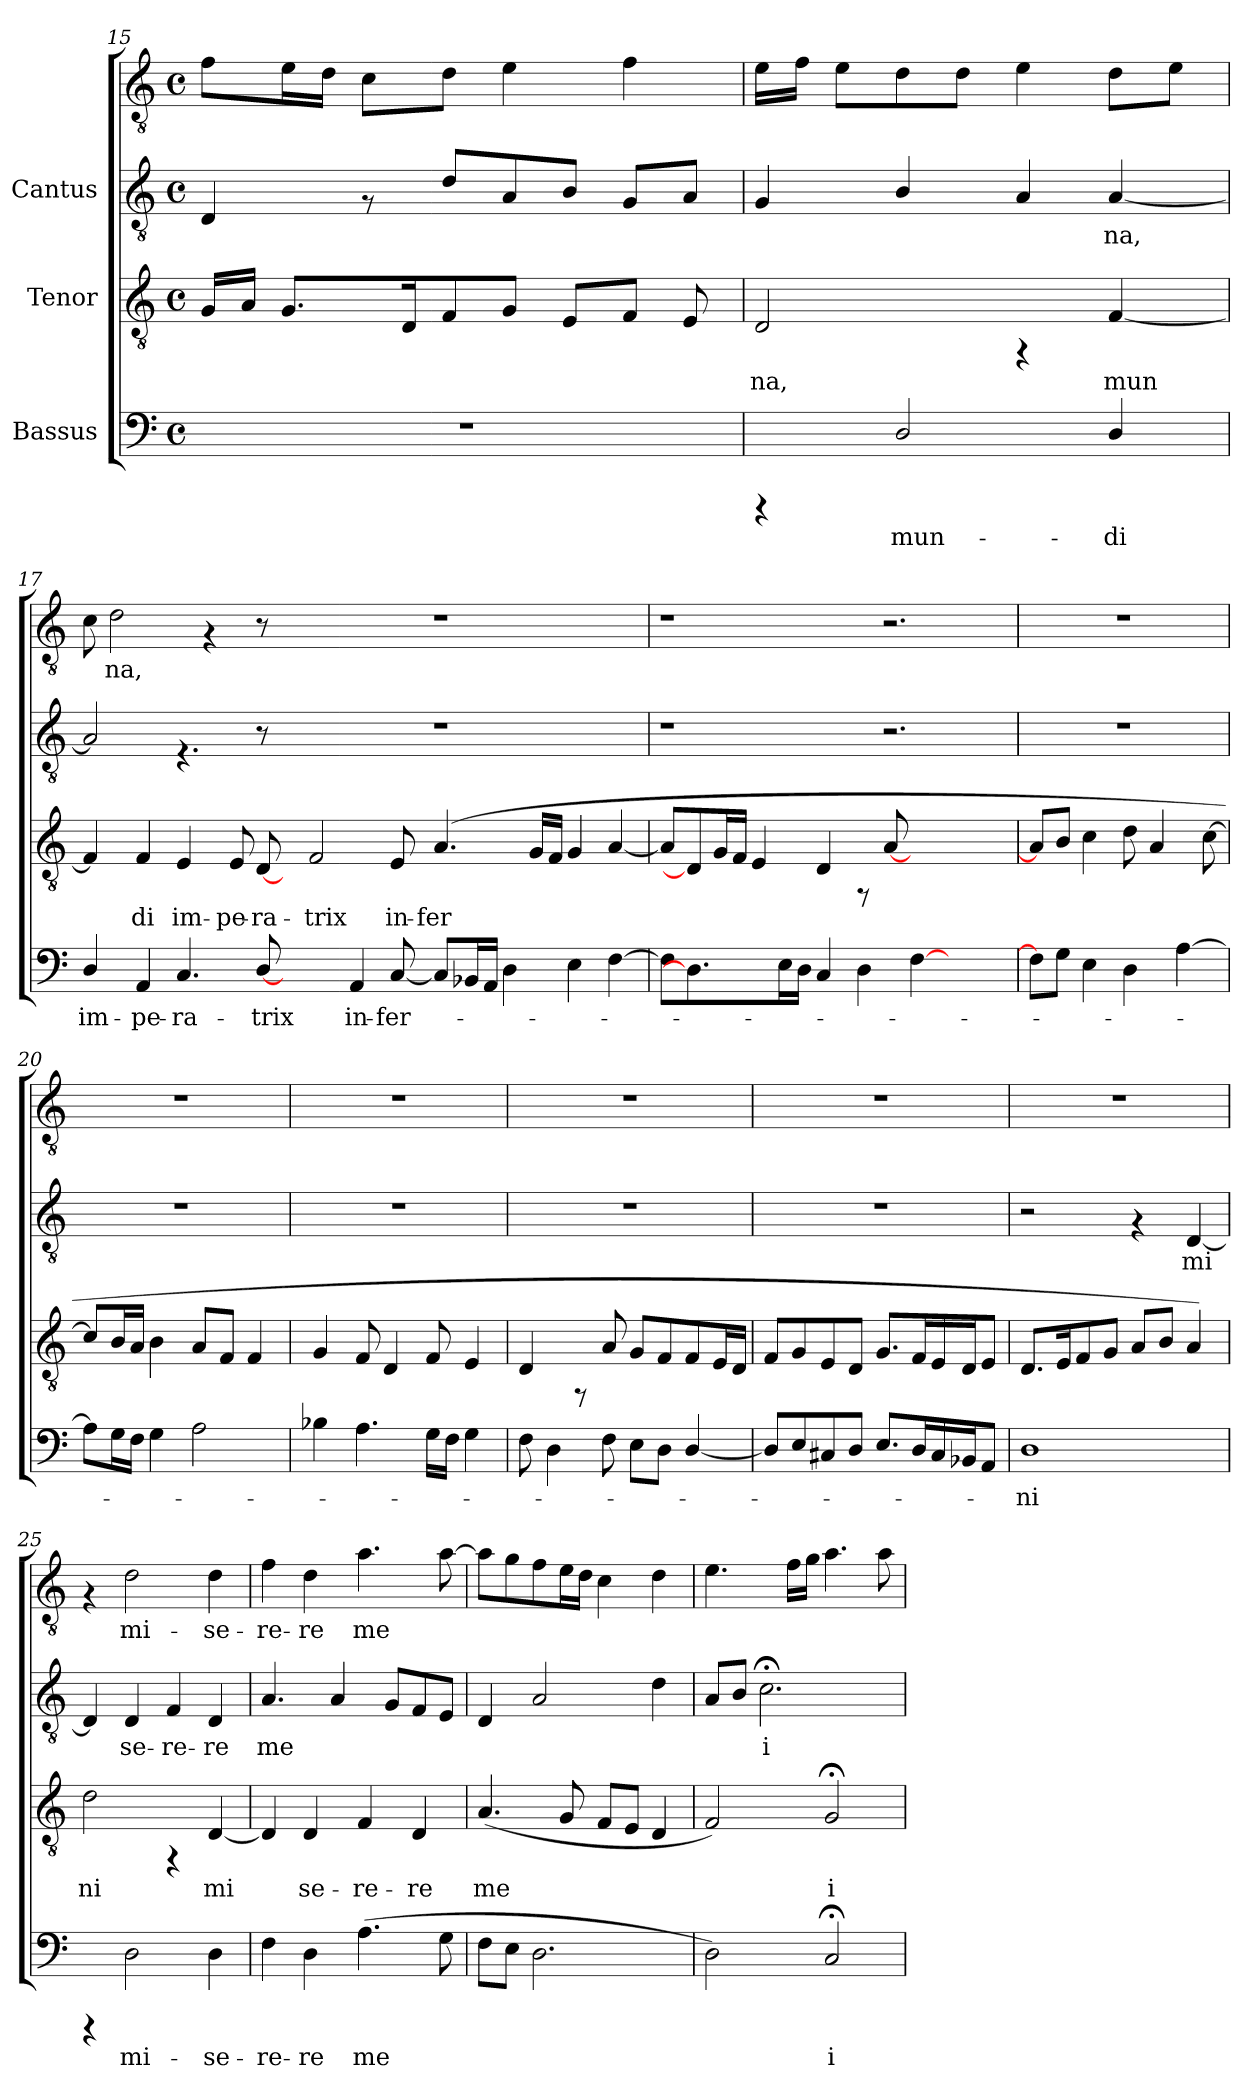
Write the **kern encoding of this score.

**kern	**text	**kern	**text	**kern	**text	**kern	**text
*part3	*part3	*part2	*part2	*part1	*part1	*part1	*part1
*staff4	*staff4	*staff3	*staff3	*staff2	*staff2	*staff1	*staff1
*I"Bassus	*	*I"Tenor	*	*I"Cantus	*	*	*
*clefF4	*	*clefGv2	*	*clefGv2	*	*clefGv2	*
*M4/4	*	*M4/4	*	*M4/4	*	*M4/4	*
*met(c)	*	*met(c)	*	*met(c)	*	*met(c)	*
=15	=15	=15	=15	=15	=15	=15	=15
1r	.	16G/L	.	4D/	.	8f\L	.
.	.	16A/J	.	.	.	.	.
.	.	8.G/L	.	.	.	16e\	.
.	.	.	.	.	.	16d\J	.
.	.	.	.	8rF	.	8c\L	.
.	.	16D/	.	.	.	.	.
.	.	8F/	.	8d/L	.	8d\J	.
.	.	8G/J	.	8A/	.	4e\	.
.	.	8E/L	.	8B/J	.	.	.
.	.	8F/J	.	8G/L	.	4f\	.
.	.	8E/	.	8A/J	.	.	.
=16	=16	=16	=16	=16	=16	=16	=16
!	!	!	!LO:LY:b:cj	!	!LO:LY:b:cj	!	!
4rCCC	.	2D/	-na,	4G/	-	16e\L	.
.	.	.	.	.	.	16f\J	.
.	.	.	.	.	.	8e\L	.
!	!LO:LY:b:cj	!	!	!	!LO:LY:b:cj	!	!
2D/	mun-	.	.	4B/	.	8d\	.
.	.	.	.	.	.	8d\J	.
!	!	!	!	!	!LO:LY:b:cj	!	!
.	.	4rFF	.	4A/	.	4e\	.
!	!LO:LY:b:cj	!	!LO:LY:b:cj	!	!LO:LY:b:cj	!	!
4D/	-di	[<4F/	mun-	[<4A/	na,	8d\L	.
.	.	.	.	.	.	8e\J	.
!!LO:PB:g=z
=17	=17	=17	=17	=17	=17	=17	=17
!	!LO:LY:b:cj	!	!LO:LY:b:cj	!	!	!	!LO:LY:b:cj
4D/	im-	4F/]	-	2A/]	.	8c\	.
!	!	!	!	!	!	!	!LO:LY:b:cj
.	.	.	.	.	.	2d\	na,
!	!LO:LY:b:cj	!	!LO:LY:b:cj	!	!	!	!
4AA/	-pe-	4F/	di	.	.	.	.
!	!LO:LY:b:cj	!	!LO:LY:b:cj	!	!	!	!
4.C/	-ra-	4E/	im-	4.rF	.	.	.
.	.	.	.	.	.	4rF	.
!	!	!	!LO:LY:b:cj	!	!	!	!
.	.	8E/	-pe-	.	.	.	.
!	!LO:LY:b:cj	!	!LO:LY:b:cj	!	!	!	!
[8D/	-trix	[8D/	-ra-	8r	.	8r	.
4.ryy	.	8ryy	.	2.ryy	.	2.ryy	.
!	!	!	!LO:LY:b:cj	!	!	!	!
.	.	2F/	-trix	.	.	.	.
!	!LO:LY:b:cj	!	!	!	!	!	!
4AA/	in-	.	.	.	.	.	.
!	!LO:LY:b:cj	!	!LO:LY:b:cj	!	!	!	!
[<8C/	-fer-	8E/	in-	.	.	.	.
!	!	!	!LO:LY:b:cj	!	!	!	!
8C/L]	.	(<4.A/	-fer-	1r	.	1r	.
16BB-X/	.	.	.	.	.	.	.
16AA/J	.	.	.	.	.	.	.
4D\	.	.	.	.	.	.	.
!	!	!	!LO:LY:b:cj	!	!	!	!
.	.	16G/L	--	.	.	.	.
!	!	!	!LO:LY:b:cj	!	!	!	!
.	.	16F/J	--	.	.	.	.
!	!	!	!LO:LY:b:cj	!	!	!	!
4E\	.	4G/	--	.	.	.	.
!	!	!	!LO:LY:b:cj	!	!	!	!
[>4F\	.	[<4A/	--	.	.	.	.
=18	=18	=18	=18	=18	=18	=18	=18
8F\L]	.	8A/L]	.	1r	.	1r	.
4.D/]	.	8D/]	.	.	.	.	.
.	.	16G/	.	.	.	.	.
.	.	16F/J	.	.	.	.	.
.	.	4E/	.	.	.	.	.
16E\	.	.	.	.	.	.	.
16D\J	.	.	.	.	.	.	.
4C/	.	4D/	.	.	.	.	.
4D\	.	8rFF	.	.	.	.	.
.	.	[<8A/	.	2.r	.	2.r	.
[>4F\	.	2ryy	.	.	.	.	.
4.ryy	.	.	.	.	.	.	.
.	.	8ryy	.	.	.	.	.
=19	=19	=19	=19	=19	=19	=19	=19
8F\L]	.	8A/L]	.	1r	.	1r	.
8G\J	.	8B/J	.	.	.	.	.
4E\	.	4c\	.	.	.	.	.
4D\	.	8d\	.	.	.	.	.
.	.	4A/	.	.	.	.	.
[>4A\	.	.	.	.	.	.	.
.	.	[>8c\	.	.	.	.	.
=20	=20	=20	=20	=20	=20	=20	=20
8A\L]	.	8c/L]	.	1r	.	1r	.
16G\	.	16B/	.	.	.	.	.
16F\J	.	16A/J	.	.	.	.	.
4G\	.	4B\	.	.	.	.	.
2A\	.	8A/L	.	.	.	.	.
.	.	8F/J	.	.	.	.	.
.	.	4F/	.	.	.	.	.
!!LO:LB:g=z
=21	=21	=21	=21	=21	=21	=21	=21
4B-X\	.	4G/	.	1r	.	1r	.
4.A\	.	8F/	.	.	.	.	.
.	.	4D/	.	.	.	.	.
16G\L	.	8F/	.	.	.	.	.
16F\J	.	.	.	.	.	.	.
4G\	.	4E/	.	.	.	.	.
=22	=22	=22	=22	=22	=22	=22	=22
8F\	.	4D/	.	1r	.	1r	.
4D\	.	.	.	.	.	.	.
.	.	8rFF	.	.	.	.	.
8F\	.	8A/	.	.	.	.	.
8E\L	.	8G/L	.	.	.	.	.
8D\J	.	8F/	.	.	.	.	.
[<4D/	.	8F/	.	.	.	.	.
.	.	16E/	.	.	.	.	.
.	.	16D/J	.	.	.	.	.
=23	=23	=23	=23	=23	=23	=23	=23
8D/L]	.	8F/L	.	1r	.	1r	.
8E/	.	8G/	.	.	.	.	.
8C#X/	.	8E/	.	.	.	.	.
8D/J	.	8D/J	.	.	.	.	.
8.E/L	.	8.G/L	.	.	.	.	.
16D/	.	16F/	.	.	.	.	.
16C#/	.	16E/	.	.	.	.	.
16BB-X/	.	16D/	.	.	.	.	.
8AA/J	.	8E/J	.	.	.	.	.
=24	=24	=24	=24	=24	=24	=24	=24
!	!LO:LY:b:cj	!	!	!	!	!	!
1D	-ni	8.D/L	.	2r	.	1r	.
.	.	16E/	.	.	.	.	.
.	.	8F/	.	.	.	.	.
.	.	8G/J	.	.	.	.	.
.	.	8A/L	.	4rF	.	.	.
.	.	8B/J	.	.	.	.	.
!	!	!	!	!	!LO:LY:b:cj	!	!
.	.	4A/)	.	[<4D/	mi-	.	.
=25	=25	=25	=25	=25	=25	=25	=25
!	!	!	!LO:LY:b:cj	!	!LO:LY:b:cj	!	!
4rCCC	.	2d\	-ni	4D/]	-	4rF	.
!	!LO:LY:b:cj	!	!	!	!LO:LY:b:cj	!	!LO:LY:b:cj
2D\	mi-	.	.	4D/	se-	2d\	-mi-
!	!	!	!	!	!LO:LY:b:cj	!	!
.	.	4rFF	.	4F/	-re-	.	.
!	!LO:LY:b:cj	!	!LO:LY:b:cj	!	!LO:LY:b:cj	!	!LO:LY:b:cj
4D\	-se-	[<4D/	mi-	4D/	-re	4d\	-se-
!!LO:LB:g=z
=26	=26	=26	=26	=26	=26	=26	=26
!	!LO:LY:b:cj	!	!LO:LY:b:cj	!	!LO:LY:b:cj	!	!LO:LY:b:cj
4F\	-re-	4D/]	-	4.A/	-me-	4f\	re-
!	!LO:LY:b:cj	!	!LO:LY:b:cj	!	!	!	!LO:LY:b:cj
4D\	-re	4D/	se-	.	.	4d\	-re
!	!	!	!	!	!LO:LY:b:cj	!	!
.	.	.	.	4A/	--	.	.
!	!LO:LY:b:cj	!	!LO:LY:b:cj	!	!	!	!LO:LY:b:cj
(>4.A\	me-	4F/	-re-	.	.	4.a\	me-
!	!	!	!	!	!LO:LY:b:cj	!	!
.	.	.	.	8G/L	--	.	.
!	!	!	!LO:LY:b:cj	!	!LO:LY:b:cj	!	!
.	.	4D/	-re	8F/	--	.	.
!	!LO:LY:b:cj	!	!	!	!LO:LY:b:cj	!	!LO:LY:b:cj
8G\	--	.	.	8E/J	--	[>8a\	--
=27	=27	=27	=27	=27	=27	=27	=27
!	!	!	!LO:LY:b:cj	!	!	!	!
8F\L	.	(<4.A/	me-	4D/	.	8a\L]	.
8E\J	.	.	.	.	.	8g\	.
2.D\	.	.	.	2A/	.	8f\	.
!	!	!	!LO:LY:b:cj	!	!	!	!
.	.	8G/	--	.	.	16e\	.
.	.	.	.	.	.	16d\J	.
!	!	!	!LO:LY:b:cj	!	!	!	!
.	.	8F/L	--	.	.	4c\	.
!	!	!	!LO:LY:b:cj	!	!	!	!
.	.	8E/J	--	.	.	.	.
!	!	!	!LO:LY:b:cj	!	!	!	!
.	.	4D/	--	4d\	.	4d\	.
=28	=28	=28	=28	=28	=28	=28	=28
!	!LO:LY:b:cj	!	!LO:LY:b:cj	!	!LO:LY:b:cj	!	!
2D\)	-	2F/)	-	8A/L	-	4.e\	.
!	!	!	!	!	!LO:LY:b:cj	!	!
.	.	.	.	8B/J	.	.	.
!	!	!	!	!	!LO:LY:b:cj	!	!
.	.	.	.	2.c;<\	i	.	.
.	.	.	.	.	.	16f\L	.
.	.	.	.	.	.	16g\J	.
!	!LO:LY:b:cj	!	!LO:LY:b:cj	!	!	!	!
2C;</	i	2G;</	i	.	.	4.a\	.
.	.	.	.	.	.	8a\	.
=	=	=	=	=	=	=	=
*-	*-	*-	*-	*-	*-	*-	*-
